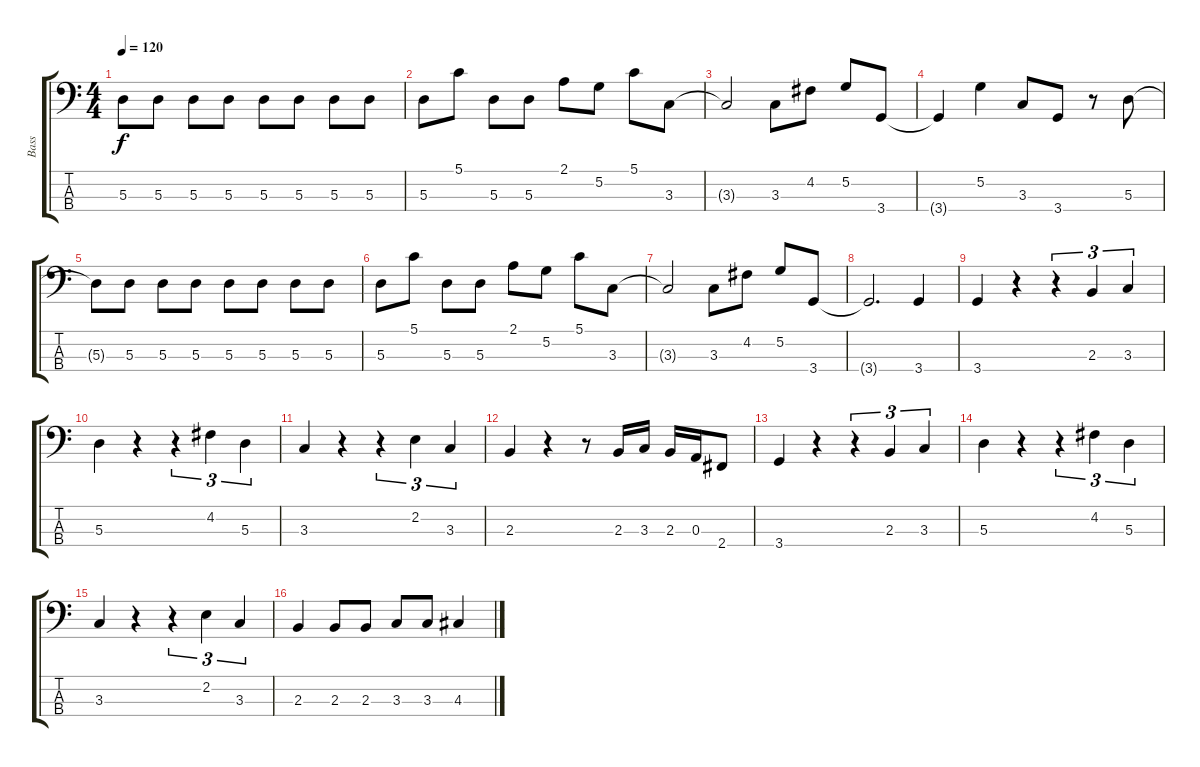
\track ("Bass" "Bass") {instrument electricbassfinger}
\staff {score tabs}
\tuning (G2 D2 A1 E1) {hide}
\ts (4 4)
\tempo 120
\clef f4
\ks c
5.3.8{dy f} 5.3.8 5.3.8 5.3.8 5.3.8 5.3.8 5.3.8 5.3.8 |
5.3.8 5.1.8 5.3.8 5.3.8 2.1.8 5.2.8 5.1.8 3.3.8 |
3.3{t}.2 3.3.8 4.2.8 5.2.8 3.4.8 |
3.4{t}.4 5.2.4 3.3.8 3.4.8 r.8 5.3.8 |
5.3{t}.8 5.3.8 5.3.8 5.3.8 5.3.8 5.3.8 5.3.8 5.3.8 |
5.3.8 5.1.8 5.3.8 5.3.8 2.1.8 5.2.8 5.1.8 3.3.8 |
3.3{t}.2 3.3.8 4.2.8 5.2.8 3.4.8 |
3.4{t}.2{d} 3.4.4 |
3.4.4 r.4 r.4{tu (3 2)} 2.3.4{tu (3 2)} 3.3.4{tu (3 2)} |
5.3.4 r.4 r.4{tu (3 2)} 4.2.4{tu (3 2)} 5.3.4{tu (3 2)} |
3.3.4 r.4 r.4{tu (3 2)} 2.2.4{tu (3 2)} 3.3.4{tu (3 2)} |
2.3.4 r.4 r.8 2.3.16 3.3.16 2.3.16 0.3.16 2.4.8 |
3.4.4 r.4 r.4{tu (3 2)} 2.3.4{tu (3 2)} 3.3.4{tu (3 2)} |
5.3.4 r.4 r.4{tu (3 2)} 4.2.4{tu (3 2)} 5.3.4{tu (3 2)} |
3.3.4 r.4 r.4{tu (3 2)} 2.2.4{tu (3 2)} 3.3.4{tu (3 2)} |
2.3.4 2.3.8 2.3.8 3.3.8 3.3.8 4.3.4
